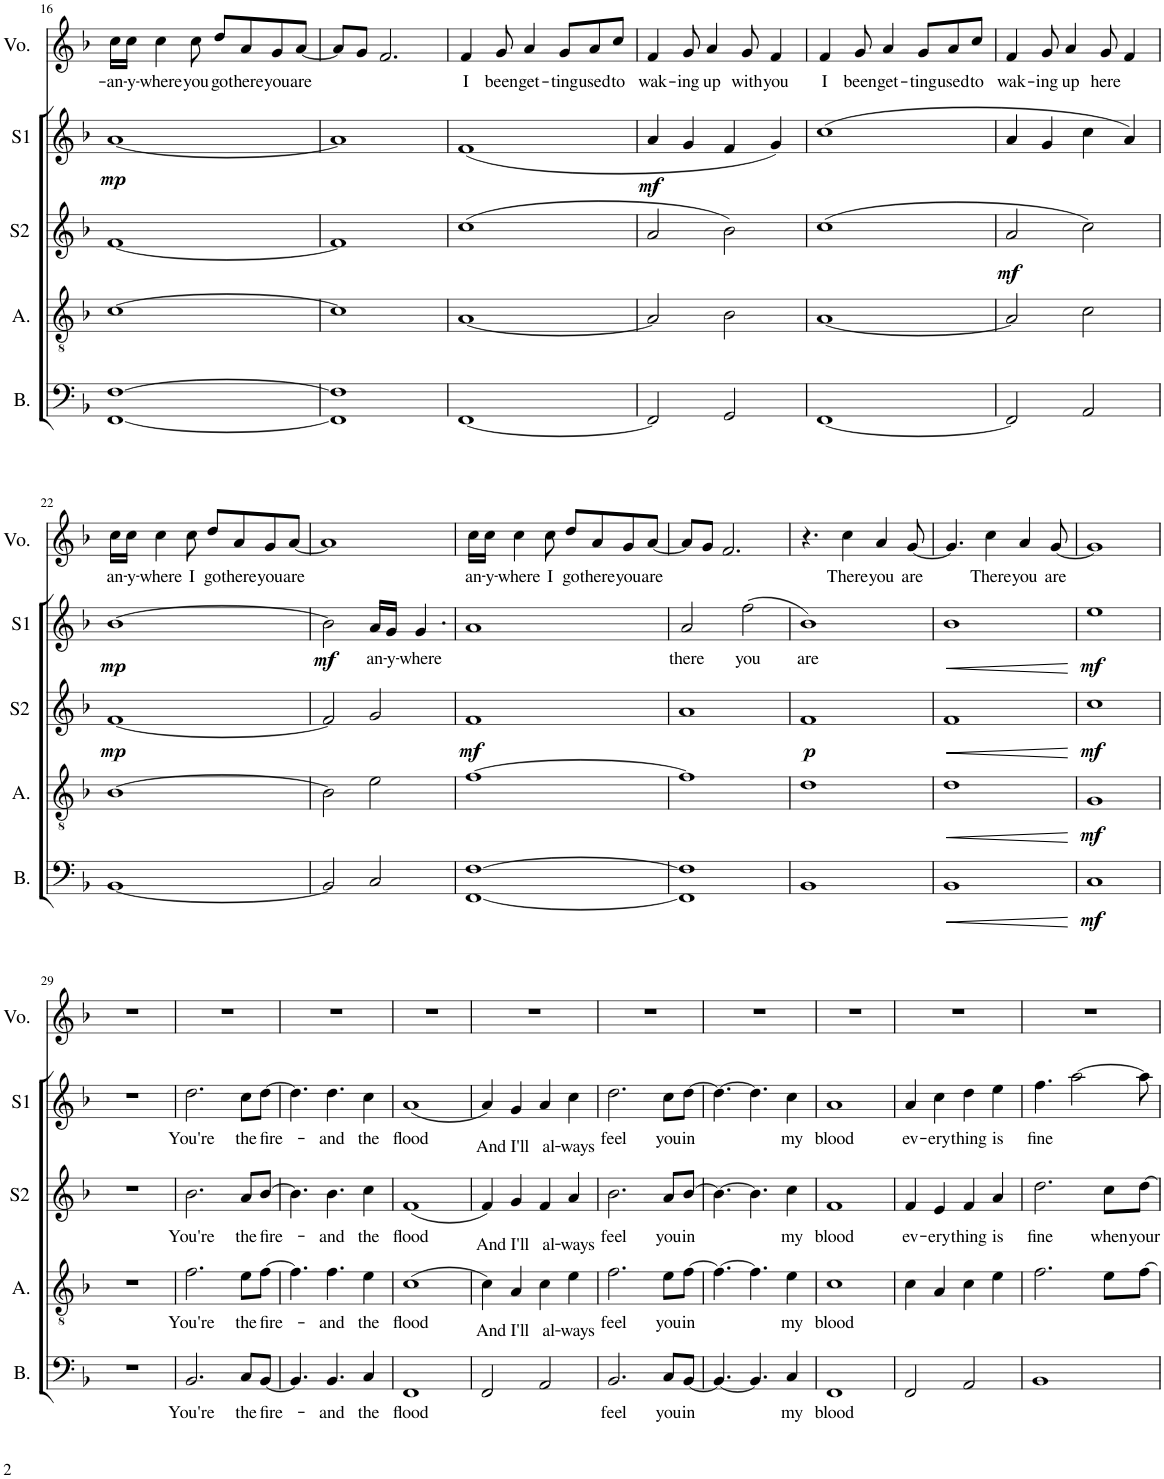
**kern	**text	**dynam	**kern	**text	**dynam	**kern	**text	**dynam	**kern	**text	**dynam	**kern	**text
*part5	*part5	*part5	*part4	*part4	*part4	*part3	*part3	*part3	*part2	*part2	*part2	*part1	*part1
*staff5	*staff5	*staff5	*staff4	*staff4	*staff4	*staff3	*staff3	*staff3	*staff2	*staff2	*staff2	*staff1	*staff1
*I"Bass	*	*	*I"Alto	*	*	*I"Soprano 2	*	*	*I"Soprano 1	*	*	*I"Voice	*
*I'B.	*	*	*I'A.	*	*	*I'S2	*	*	*I'S1	*	*	*I'Vo.	*
!!LO:PB:g=z
*clefF4	*	*	*clefGv2	*	*	*clefG2	*	*	*clefG2	*	*	*clefG2	*
*k[b-]	*	*	*k[b-]	*	*	*k[b-]	*	*	*k[b-]	*	*	*k[b-]	*
*M4/4	*	*	*M4/4	*	*	*M4/4	*	*	*M4/4	*	*	*M4/4	*
=16	=16	=16	=16	=16	=16	=16	=16	=16	=16	=16	=16	=16	=16
!	!	!	!	!	!	!	!	!	!	!	!LO:DY:b	!	!LO:LY:b
[1FF [1F	.	.	[1c	.	.	[1f	.	.	[1a	.	mp	16cc\LL	-an-
!	!	!	!	!	!	!	!	!	!	!	!	!	!LO:LY:b
.	.	.	.	.	.	.	.	.	.	.	.	16cc\JJ	-y-
!	!	!	!	!	!	!	!	!	!	!	!	!	!LO:LY:b
.	.	.	.	.	.	.	.	.	.	.	.	4cc\	-where
!	!	!	!	!	!	!	!	!	!	!	!	!	!LO:LY:b
.	.	.	.	.	.	.	.	.	.	.	.	8cc\	you
!	!	!	!	!	!	!	!	!	!	!	!	!	!LO:LY:b
.	.	.	.	.	.	.	.	.	.	.	.	8dd/L	go
!	!	!	!	!	!	!	!	!	!	!	!	!	!LO:LY:b
.	.	.	.	.	.	.	.	.	.	.	.	8a/	there
!	!	!	!	!	!	!	!	!	!	!	!	!	!LO:LY:b
.	.	.	.	.	.	.	.	.	.	.	.	8g/	you
!	!	!	!	!	!	!	!	!	!	!	!	!	!LO:LY:b
.	.	.	.	.	.	.	.	.	.	.	.	[8a/J	are
=17	=17	=17	=17	=17	=17	=17	=17	=17	=17	=17	=17	=17	=17
1FF] 1F]	.	.	1c]	.	.	1f]	.	.	1a]	.	.	8a/L]	.
.	.	.	.	.	.	.	.	.	.	.	.	8g/J	.
.	.	.	.	.	.	.	.	.	.	.	.	2.f/	.
=18	=18	=18	=18	=18	=18	=18	=18	=18	=18	=18	=18	=18	=18
!	!	!	!	!	!	!	!	!	!	!	!	!	!LO:LY:b
[1FF	.	.	[1A	.	.	(1cc	.	.	(1f	.	.	4f/	I
!	!	!	!	!	!	!	!	!	!	!	!	!	!LO:LY:b
.	.	.	.	.	.	.	.	.	.	.	.	8g/	been
!	!	!	!	!	!	!	!	!	!	!	!	!	!LO:LY:b
.	.	.	.	.	.	.	.	.	.	.	.	4a/	get-
!	!	!	!	!	!	!	!	!	!	!	!	!	!LO:LY:b
.	.	.	.	.	.	.	.	.	.	.	.	8g/L	-ting
!	!	!	!	!	!	!	!	!	!	!	!	!	!LO:LY:b
.	.	.	.	.	.	.	.	.	.	.	.	8a/	used
!	!	!	!	!	!	!	!	!	!	!	!	!	!LO:LY:b
.	.	.	.	.	.	.	.	.	.	.	.	8cc/J	to
=19	=19	=19	=19	=19	=19	=19	=19	=19	=19	=19	=19	=19	=19
!	!	!	!	!	!	!	!	!	!	!	!LO:DY:b	!	!LO:LY:b
2FF/]	.	.	2A/]	.	.	2a/	.	.	4a/	.	mf	4f/	wak-
!	!	!	!	!	!	!	!	!	!	!	!	!	!LO:LY:b
.	.	.	.	.	.	.	.	.	4g/	.	.	8g/	-ing
!	!	!	!	!	!	!	!	!	!	!	!	!	!LO:LY:b
.	.	.	.	.	.	.	.	.	.	.	.	4a/	up
2GG/	.	.	2B-\	.	.	2b-\)	.	.	4f/	.	.	.	.
!	!	!	!	!	!	!	!	!	!	!	!	!	!LO:LY:b
.	.	.	.	.	.	.	.	.	.	.	.	8g/	with
!	!	!	!	!	!	!	!	!	!	!	!	!	!LO:LY:b
.	.	.	.	.	.	.	.	.	4g/)	.	.	4f/	you
=20	=20	=20	=20	=20	=20	=20	=20	=20	=20	=20	=20	=20	=20
!	!	!	!	!	!	!	!	!	!	!	!	!	!LO:LY:b
[1FF	.	.	[1A	.	.	(1cc	.	.	(1cc	.	.	4f/	I
!	!	!	!	!	!	!	!	!	!	!	!	!	!LO:LY:b
.	.	.	.	.	.	.	.	.	.	.	.	8g/	been
!	!	!	!	!	!	!	!	!	!	!	!	!	!LO:LY:b
.	.	.	.	.	.	.	.	.	.	.	.	4a/	get-
!	!	!	!	!	!	!	!	!	!	!	!	!	!LO:LY:b
.	.	.	.	.	.	.	.	.	.	.	.	8g/L	-ting
!	!	!	!	!	!	!	!	!	!	!	!	!	!LO:LY:b
.	.	.	.	.	.	.	.	.	.	.	.	8a/	used
!	!	!	!	!	!	!	!	!	!	!	!	!	!LO:LY:b
.	.	.	.	.	.	.	.	.	.	.	.	8cc/J	to
=21	=21	=21	=21	=21	=21	=21	=21	=21	=21	=21	=21	=21	=21
!	!	!	!	!	!	!	!	!LO:DY:b	!	!	!	!	!LO:LY:b
2FF/]	.	.	2A/]	.	.	2a/	.	mf	4a/	.	.	4f/	wak-
!	!	!	!	!	!	!	!	!	!	!	!	!	!LO:LY:b
.	.	.	.	.	.	.	.	.	4g/	.	.	8g/	-ing
!	!	!	!	!	!	!	!	!	!	!	!	!	!LO:LY:b
.	.	.	.	.	.	.	.	.	.	.	.	4a/	up
2AA/	.	.	2c\	.	.	2cc\)	.	.	4cc\	.	.	.	.
!	!	!	!	!	!	!	!	!	!	!	!	!	!LO:LY:b
.	.	.	.	.	.	.	.	.	.	.	.	8g/	here
.	.	.	.	.	.	.	.	.	4a/)	.	.	4f/	.
!!LO:LB:g=z
=22	=22	=22	=22	=22	=22	=22	=22	=22	=22	=22	=22	=22	=22
!	!	!	!	!	!	!	!	!LO:DY:b	!	!	!LO:DY:b	!	!LO:LY:b
[1BB-	.	.	[1B-	.	.	[1f	.	mp	[1b-	.	mp	16cc\LL	an-
!	!	!	!	!	!	!	!	!	!	!	!	!	!LO:LY:b
.	.	.	.	.	.	.	.	.	.	.	.	16cc\JJ	-y-
!	!	!	!	!	!	!	!	!	!	!	!	!	!LO:LY:b
.	.	.	.	.	.	.	.	.	.	.	.	4cc\	-where
!	!	!	!	!	!	!	!	!	!	!	!	!	!LO:LY:b
.	.	.	.	.	.	.	.	.	.	.	.	8cc\	I
!	!	!	!	!	!	!	!	!	!	!	!	!	!LO:LY:b
.	.	.	.	.	.	.	.	.	.	.	.	8dd/L	go
!	!	!	!	!	!	!	!	!	!	!	!	!	!LO:LY:b
.	.	.	.	.	.	.	.	.	.	.	.	8a/	there
!	!	!	!	!	!	!	!	!	!	!	!	!	!LO:LY:b
.	.	.	.	.	.	.	.	.	.	.	.	8g/	you
!	!	!	!	!	!	!	!	!	!	!	!	!	!LO:LY:b
.	.	.	.	.	.	.	.	.	.	.	.	[8a/J	are
=23	=23	=23	=23	=23	=23	=23	=23	=23	=23	=23	=23	=23	=23
!	!	!	!	!	!	!	!	!	!	!	!LO:DY:b	!	!
2BB-/]	.	.	2B-\]	.	.	2f/]	.	.	2b-\]	.	mf	1a]	.
!	!	!	!	!	!	!	!	!	!	!LO:LY:b	!	!	!
2C/	.	.	2e\	.	.	2g/	.	.	16a/LL	an-	.	.	.
!	!	!	!	!	!	!	!	!	!	!LO:LY:b	!	!	!
.	.	.	.	.	.	.	.	.	16g/JJ	-y-	.	.	.
!	!	!	!	!	!	!	!	!	!	!LO:LY:b	!	!	!
.	.	.	.	.	.	.	.	.	4.g/	-where	.	.	.
=24	=24	=24	=24	=24	=24	=24	=24	=24	=24	=24	=24	=24	=24
!	!	!	!	!	!	!	!	!LO:DY:b	!	!	!	!	!LO:LY:b
[1FF [1F	.	.	[1f	.	.	1f	.	mf	1a	.	.	16cc\LL	an-
!	!	!	!	!	!	!	!	!	!	!	!	!	!LO:LY:b
.	.	.	.	.	.	.	.	.	.	.	.	16cc\JJ	-y-
!	!	!	!	!	!	!	!	!	!	!	!	!	!LO:LY:b
.	.	.	.	.	.	.	.	.	.	.	.	4cc\	-where
!	!	!	!	!	!	!	!	!	!	!	!	!	!LO:LY:b
.	.	.	.	.	.	.	.	.	.	.	.	8cc\	I
!	!	!	!	!	!	!	!	!	!	!	!	!	!LO:LY:b
.	.	.	.	.	.	.	.	.	.	.	.	8dd/L	go
!	!	!	!	!	!	!	!	!	!	!	!	!	!LO:LY:b
.	.	.	.	.	.	.	.	.	.	.	.	8a/	there
!	!	!	!	!	!	!	!	!	!	!	!	!	!LO:LY:b
.	.	.	.	.	.	.	.	.	.	.	.	8g/	you
!	!	!	!	!	!	!	!	!	!	!	!	!	!LO:LY:b
.	.	.	.	.	.	.	.	.	.	.	.	[8a/J	are
=25	=25	=25	=25	=25	=25	=25	=25	=25	=25	=25	=25	=25	=25
!	!	!	!	!	!	!	!	!	!	!LO:LY:b	!	!	!
1FF] 1F]	.	.	1f]	.	.	1a	.	.	2a/	there	.	8a/L]	.
.	.	.	.	.	.	.	.	.	.	.	.	8g/J	.
.	.	.	.	.	.	.	.	.	.	.	.	2.f/	.
!	!	!	!	!	!	!	!	!	!	!LO:LY:b	!	!	!
.	.	.	.	.	.	.	.	.	(2ff\	you	.	.	.
=26	=26	=26	=26	=26	=26	=26	=26	=26	=26	=26	=26	=26	=26
!	!	!	!	!	!	!	!	!LO:DY:b	!	!LO:LY:b	!	!	!
1BB-	.	.	1d	.	.	1f	.	p	1b-)	are	.	4.r	.
!	!	!	!	!	!	!	!	!	!	!	!	!	!LO:LY:b
.	.	.	.	.	.	.	.	.	.	.	.	4cc\	There
!	!	!	!	!	!	!	!	!	!	!	!	!	!LO:LY:b
.	.	.	.	.	.	.	.	.	.	.	.	4a/	you
!	!	!	!	!	!	!	!	!	!	!	!	!	!LO:LY:b
.	.	.	.	.	.	.	.	.	.	.	.	[8g/	are
=27	=27	=27	=27	=27	=27	=27	=27	=27	=27	=27	=27	=27	=27
!	!	!LO:HP:b	!	!	!LO:HP:b	!	!	!LO:HP:b	!	!	!LO:HP:b	!	!
1BB-	.	<	1d	.	<	1f	.	<	1b-	.	<	4.g/]	.
!	!	!	!	!	!	!	!	!	!	!	!	!	!LO:LY:b
.	.	.	.	.	.	.	.	.	.	.	.	4cc\	There
!	!	!	!	!	!	!	!	!	!	!	!	!	!LO:LY:b
.	.	.	.	.	.	.	.	.	.	.	.	4a/	you
!	!	!	!	!	!	!	!	!	!	!	!	!	!LO:LY:b
.	.	.	.	.	.	.	.	.	.	.	.	[8g/	are
.	.	[	.	.	[	.	.	[	.	.	[	.	.
=28	=28	=28	=28	=28	=28	=28	=28	=28	=28	=28	=28	=28	=28
!	!	!LO:DY:b	!	!	!LO:DY:b	!	!	!LO:DY:b	!	!	!LO:DY:b	!	!
1C	.	mf	1G	.	mf	1cc	.	mf	1ee	.	mf	1g]	.
!!LO:LB:g=z
=29	=29	=29	=29	=29	=29	=29	=29	=29	=29	=29	=29	=29	=29
1r	.	.	1r	.	.	1r	.	.	1r	.	.	1r	.
=30	=30	=30	=30	=30	=30	=30	=30	=30	=30	=30	=30	=30	=30
!	!LO:LY:b	!	!	!LO:LY:b	!	!	!LO:LY:b	!	!	!LO:LY:b	!	!	!
2.BB-/	You're	.	2.f\	You're	.	2.b-\	You're	.	2.dd\	You're	.	1r	.
!	!LO:LY:b	!	!	!LO:LY:b	!	!	!LO:LY:b	!	!	!LO:LY:b	!	!	!
8C/L	the	.	8e\L	the	.	8a/L	the	.	8cc\L	the	.	.	.
!	!LO:LY:b	!	!	!LO:LY:b	!	!	!LO:LY:b	!	!	!LO:LY:b	!	!	!
[8BB-/J	fire-	.	[8f\J	fire-	.	[8b-/J	fire-	.	[8dd\J	fire-	.	.	.
=31	=31	=31	=31	=31	=31	=31	=31	=31	=31	=31	=31	=31	=31
4.BB-/]	.	.	4.f\]	.	.	4.b-\]	.	.	4.dd\]	.	.	1r	.
!	!LO:LY:b	!	!	!LO:LY:b	!	!	!LO:LY:b	!	!	!LO:LY:b	!	!	!
4.BB-/	-and	.	4.f\	-and	.	4.b-\	-and	.	4.dd\	-and	.	.	.
!	!LO:LY:b	!	!	!LO:LY:b	!	!	!LO:LY:b	!	!	!LO:LY:b	!	!	!
4C/	the	.	4e\	the	.	4cc\	the	.	4cc\	the	.	.	.
=32	=32	=32	=32	=32	=32	=32	=32	=32	=32	=32	=32	=32	=32
!	!LO:LY:b	!	!	!LO:LY:b	!	!	!LO:LY:b	!	!	!LO:LY:b	!	!	!
1FF	flood	.	(1c	flood	.	(1f	flood	.	(1a	flood	.	1r	.
=33	=33	=33	=33	=33	=33	=33	=33	=33	=33	=33	=33	=33	=33
!	!	!	!	!LO:LY:b	!	!	!LO:LY:b	!	!	!LO:LY:b	!	!	!
2FF/	.	.	4c\)	And	.	4f/)	And	.	4a/)	And	.	1r	.
!	!	!	!	!LO:LY:b	!	!	!LO:LY:b	!	!	!LO:LY:b	!	!	!
.	.	.	4A/	I'll	.	4g/	I'll	.	4g/	I'll	.	.	.
!	!	!	!	!LO:LY:b	!	!	!LO:LY:b	!	!	!LO:LY:b	!	!	!
2AA/	.	.	4c\	al-	.	4f/	al-	.	4a/	al-	.	.	.
!	!	!	!	!LO:LY:b	!	!	!LO:LY:b	!	!	!LO:LY:b	!	!	!
.	.	.	4e\	-ways	.	4a/	-ways	.	4cc\	-ways	.	.	.
=34	=34	=34	=34	=34	=34	=34	=34	=34	=34	=34	=34	=34	=34
!	!LO:LY:b	!	!	!LO:LY:b	!	!	!LO:LY:b	!	!	!LO:LY:b	!	!	!
2.BB-/	feel	.	2.f\	feel	.	2.b-\	feel	.	2.dd\	feel	.	1r	.
!	!LO:LY:b	!	!	!LO:LY:b	!	!	!LO:LY:b	!	!	!LO:LY:b	!	!	!
8C/L	you	.	8e\L	you	.	8a/L	you	.	8cc\L	you	.	.	.
!	!LO:LY:b	!	!	!LO:LY:b	!	!	!LO:LY:b	!	!	!LO:LY:b	!	!	!
[8BB-/J	in	.	[8f\J	in	.	[8b-/J	in	.	[8dd\J	in	.	.	.
=35	=35	=35	=35	=35	=35	=35	=35	=35	=35	=35	=35	=35	=35
4.BB-/_	.	.	4.f\_	.	.	4.b-\_	.	.	4.dd\_	.	.	1r	.
4.BB-/]	.	.	4.f\]	.	.	4.b-\]	.	.	4.dd\]	.	.	.	.
!	!LO:LY:b	!	!	!LO:LY:b	!	!	!LO:LY:b	!	!	!LO:LY:b	!	!	!
4C/	my	.	4e\	my	.	4cc\	my	.	4cc\	my	.	.	.
=36	=36	=36	=36	=36	=36	=36	=36	=36	=36	=36	=36	=36	=36
!	!LO:LY:b	!	!	!LO:LY:b	!	!	!LO:LY:b	!	!	!LO:LY:b	!	!	!
1FF	blood	.	1c	blood	.	1f	blood	.	1a	blood	.	1r	.
=37	=37	=37	=37	=37	=37	=37	=37	=37	=37	=37	=37	=37	=37
!	!	!	!	!	!	!	!LO:LY:b	!	!	!LO:LY:b	!	!	!
2FF/	.	.	4c\	.	.	4f/	ev-	.	4a/	ev-	.	1r	.
!	!	!	!	!	!	!	!LO:LY:b	!	!	!LO:LY:b	!	!	!
.	.	.	4A/	.	.	4e/	-ery	.	4cc\	-ery	.	.	.
!	!	!	!	!	!	!	!LO:LY:b	!	!	!LO:LY:b	!	!	!
2AA/	.	.	4c\	.	.	4f/	thing	.	4dd\	thing	.	.	.
!	!	!	!	!	!	!	!LO:LY:b	!	!	!LO:LY:b	!	!	!
.	.	.	4e\	.	.	4a/	is	.	4ee\	is	.	.	.
=38	=38	=38	=38	=38	=38	=38	=38	=38	=38	=38	=38	=38	=38
!	!	!	!	!	!	!	!LO:LY:b	!	!	!LO:LY:b	!	!	!
1BB-	.	.	2.f\	.	.	2.dd\	fine	.	4.ff\	fine	.	1r	.
.	.	.	.	.	.	.	.	.	[2aa\	.	.	.	.
!	!	!	!	!	!	!	!LO:LY:b	!	!	!	!	!	!
.	.	.	8e\L	.	.	8cc\L	when	.	.	.	.	.	.
!	!	!	!	!	!	!	!LO:LY:b	!	!	!	!	!	!
.	.	.	[8f\J	.	.	[8dd\J	your	.	8aa\]	.	.	.	.
=	=	=	=	=	=	=	=	=	=	=	=	=	=
*-	*-	*-	*-	*-	*-	*-	*-	*-	*-	*-	*-	*-	*-
